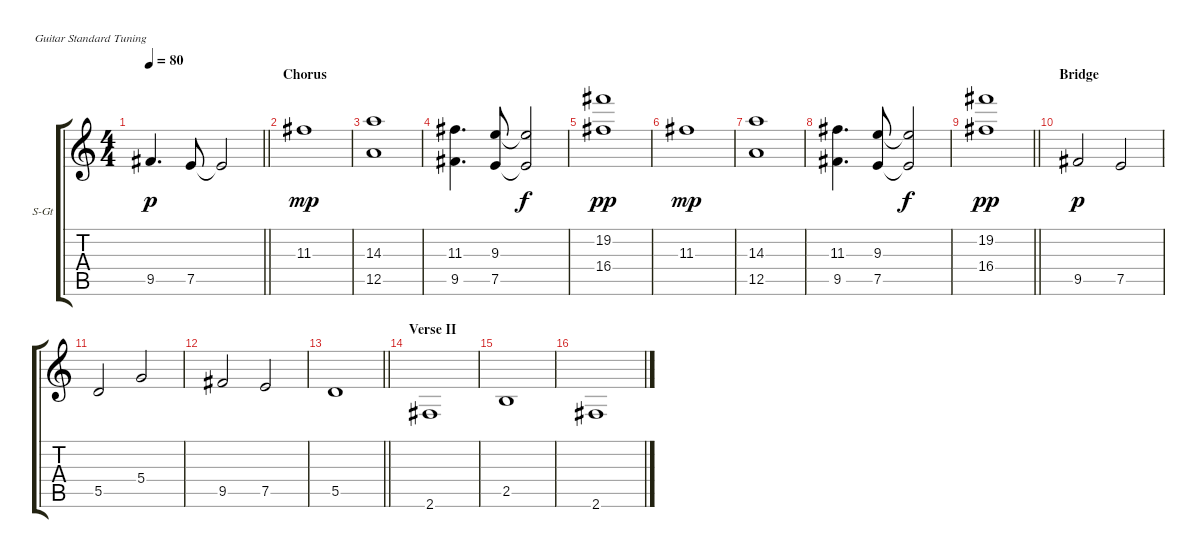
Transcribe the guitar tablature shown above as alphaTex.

\bracketExtendMode groupsimilarinstruments
\firstSystemTrackNameOrientation horizontal
\otherSystemsTrackNameOrientation horizontal
\track ("Piano [Strings]" "S-Gt") {instrument pad2warm}
\staff {score tabs}
\tuning (E4 B3 G3 D3 A2 E2)
\displaytranspose 12
\ts (4 4)
\tempo 80
\clef g2
\barLineRight lightlight
\ks c
9.5.4{d dy p} 7.5.8 7.5{t}.2 |
\section ("" "Chorus")
11.3.1{dy mp} |
(14.3 12.5).1 |
(11.3 9.5).4{d} (9.3 7.5).8 (9.3{t} 7.5{t}).2{dy f} |
(19.2 16.4).1{dy pp} |
11.3.1{dy mp} |
(14.3 12.5).1 |
(11.3 9.5).4{d} (9.3 7.5).8 (9.3{t} 7.5{t}).2{dy f} |
\barLineRight lightlight
(19.2 16.4).1{dy pp} |
\section ("" "Bridge")
9.5.2{dy p} 7.5.2 |
5.5.2 5.4.2 |
9.5.2 7.5.2 |
\barLineRight lightlight
5.5.1 |
\section ("" "Verse II")
2.6.1 |
2.5.1 |
2.6.1
